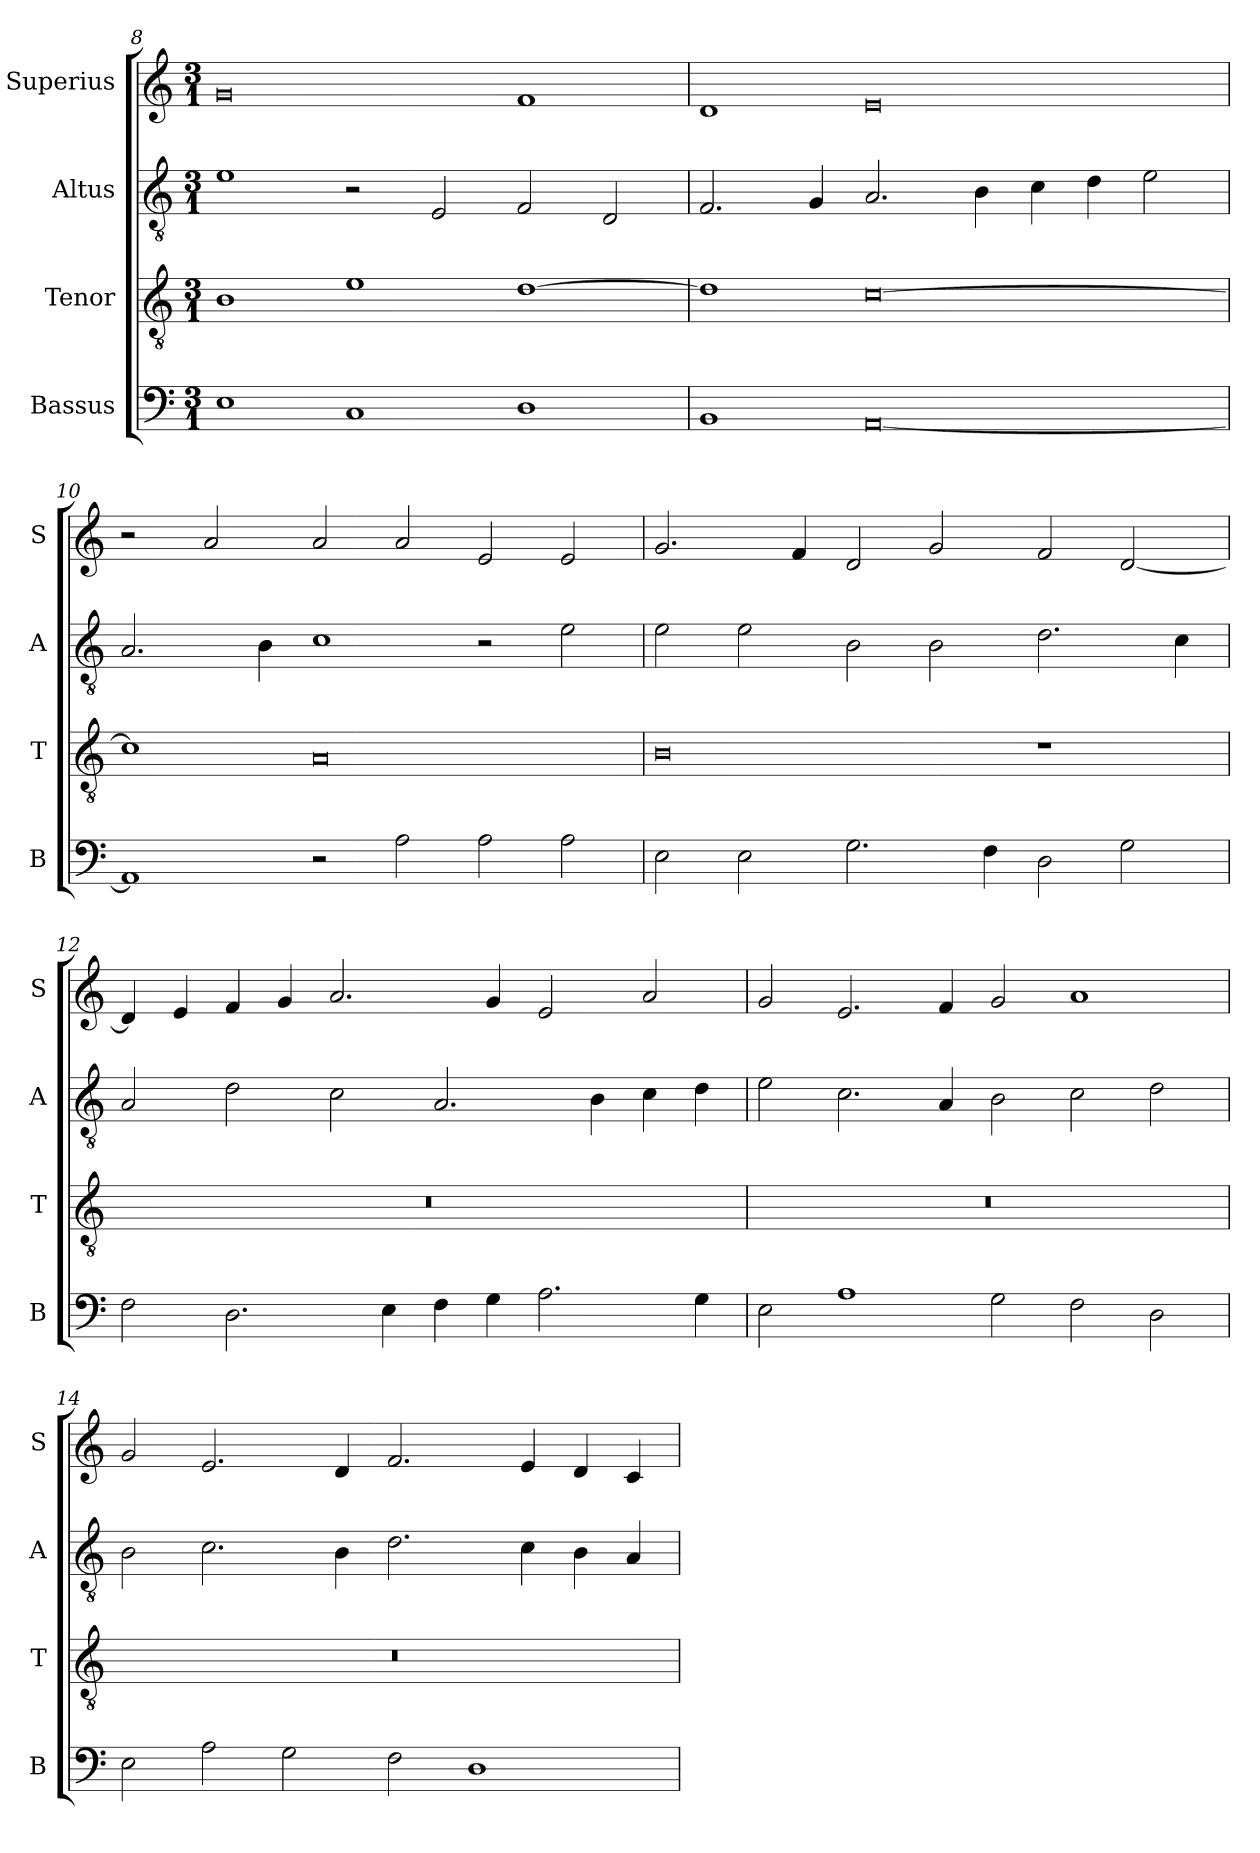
**kern	**kern	**kern	**kern
*part4	*part3	*part2	*part1
*staff4	*staff3	*staff2	*staff1
*I"Bassus	*I"Tenor	*I"Altus	*I"Superius
*I'B	*I'T	*I'A	*I'S
*clefF4	*clefGv2	*clefGv2	*clefG2
*k[]	*k[]	*k[]	*k[]
*M3/1	*M3/1	*M3/1	*M3/1
=8	=8	=8	=8
1E	1B	1e	0g
1C	1e	2r	.
.	.	2E/	.
1D	[1d	2F/	1f
.	.	2D/	.
=9	=9	=9	=9
1BB	1d]	2.F/	1d
.	.	4G/	.
[0AA	[0c	2.A/	0e
.	.	4B\	.
.	.	4c\	.
.	.	4d\	.
.	.	2e\	.
=10	=10	=10	=10
1AA]	1c]	2.A/	2r
.	.	.	2a/
.	.	4B\	.
2r	0A	1c	2a/
2A\	.	.	2a/
2A\	.	2r	2e/
2A\	.	2e\	2e/
=11	=11	=11	=11
2E\	0B	2e\	2.g/
2E\	.	2e\	.
.	.	.	4f/
2.G\	.	2B\	2d/
.	.	2B\	2g/
4F\	.	.	.
2D\	1r	2.d\	2f/
2G\	.	.	[2d/
.	.	4c\	.
=12	=12	=12	=12
2F\	0.r	2A/	4d/]
.	.	.	4e/
2.D\	.	2d\	4f/
.	.	.	4g/
.	.	2c\	2.a/
4E\	.	.	.
4F\	.	2.A/	.
4G\	.	.	4g/
2.A\	.	.	2e/
.	.	4B\	.
.	.	4c\	2a/
4G\	.	4d\	.
=13	=13	=13	=13
2E\	0.r	2e\	2g/
1A	.	2.c\	2.e/
.	.	4A/	4f/
2G\	.	2B\	2g/
2F\	.	2c\	1a
2D\	.	2d\	.
=14	=14	=14	=14
2E\	0.r	2B\	2g/
2A\	.	2.c\	2.e/
2G\	.	.	.
.	.	4B\	4d/
2F\	.	2.d\	2.f/
1D	.	.	.
.	.	4c\	4e/
.	.	4B\	4d/
.	.	4A/	4c/
=	=	=	=
*-	*-	*-	*-
